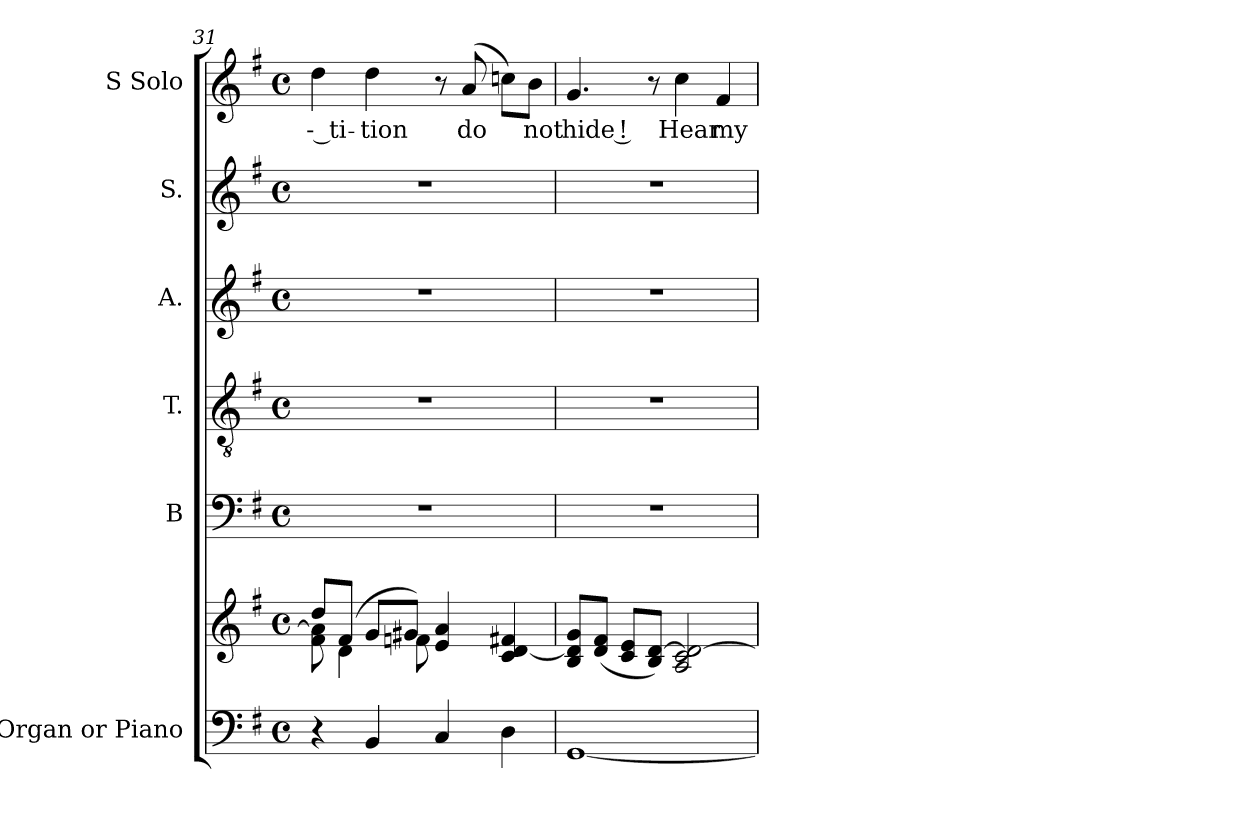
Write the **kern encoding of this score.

**kern	**kern	**kern	**kern	**kern	**kern	**kern	**text
*part6	*part6	*part5	*part4	*part3	*part2	*part1	*part1
*staff7	*staff6	*staff5	*staff4	*staff3	*staff2	*staff1	*staff1
*I"Organ or  Piano	*	*I"B	*I"T.	*I"A.	*I"S.	*I"S    Solo	*
*	*	*I'B.	*I'T.	*I'A.	*I'S.	*I'S.	*
*clefF4	*clefG2	*clefF4	*clefGv2	*clefG2	*clefG2	*clefG2	*
*	*	*	*ITrd7c12	*	*	*	*
*k[f#]	*k[f#]	*k[f#]	*k[f#]	*k[f#]	*k[f#]	*k[f#]	*
*G:	*G:	*G:	*G:	*G:	*G:	*G:	*
*M4/4	*M4/4	*M4/4	*M4/4	*M4/4	*M4/4	*M4/4	*
*met(c)	*met(c)	*met(c)	*met(c)	*met(c)	*met(c)	*met(c)	*
=31	=31	=31	=31	=31	=31	=31	=31
*	*^	*	*	*	*	*	*
4r	8dd/L	8f#\ 8a\]	1r	1r	1r	1r	4dd\	-- ti-
.	(8f#/J	4d\	.	.	.	.	.	.
4BB/	8g/L	.	.	.	.	.	4dd\	-tion
.	8g#X/J)	8fn\	.	.	.	.	.	.
4C/	4e/ 4a/	2ryy	.	.	.	.	8r	.
.	.	.	.	.	.	.	(8a/	do
4D\	4c/ [4d/ 4f#X/	.	.	.	.	.	8ccn\L)	.
.	.	.	.	.	.	.	8b\J	not
*	*v	*v	*	*	*	*	*	*
!!LO:LB:g=z
=32	=32	=32	=32	=32	=32	=32	=32
[1GG	8B/ 8d]/ 8g/L	1r	1r	1r	1r	4.g/	hide !
.	(8d/ 8f#/J	.	.	.	.	.	.
.	8c/ 8e/L	.	.	.	.	.	.
.	8B/ [8d/J)	.	.	.	.	8r	.
.	2A/ 2c/ 2d/_	.	.	.	.	4cc\	Hear
.	.	.	.	.	.	4f#/	my
=	=	=	=	=	=	=	=
*-	*-	*-	*-	*-	*-	*-	*-
